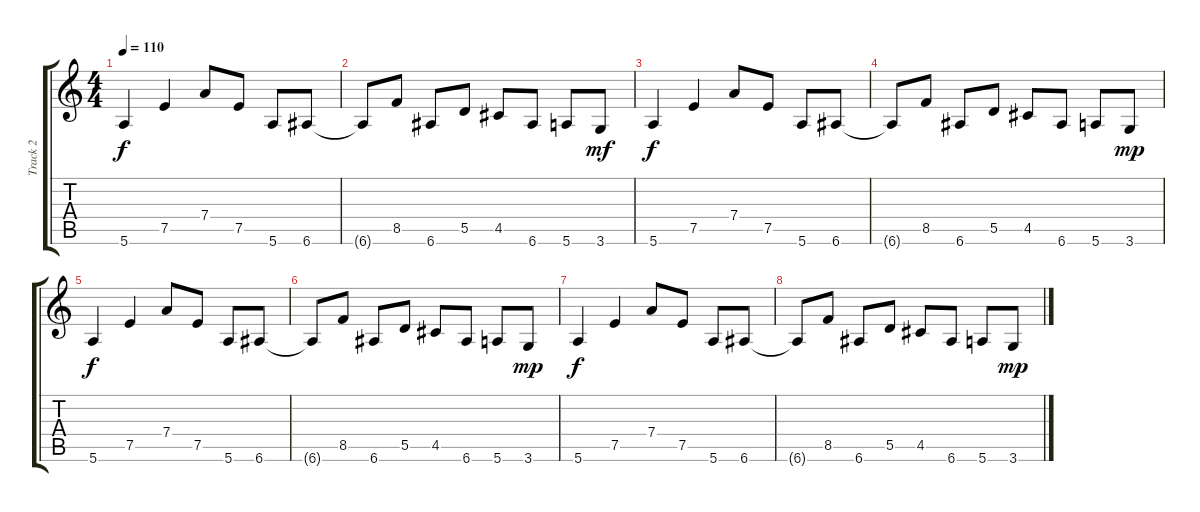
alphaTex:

\track ("Track 2" "Track 2") {instrument electricguitarclean}
\staff {score tabs}
\tuning (E4 B3 G3 D3 A2 E2) {hide}
\ts (4 4)
\tempo 110
\clef g2
\ks c
5.6.4{dy f} 7.5.4 7.4.8 7.5.8 5.6.8 6.6.8 |
6.6{t}.8 8.5.8 6.6.8 5.5.8 4.5.8 6.6.8 5.6.8 3.6.8{dy mf} |
5.6.4{dy f} 7.5.4 7.4.8 7.5.8 5.6.8 6.6.8 |
6.6{t}.8 8.5.8 6.6.8 5.5.8 4.5.8 6.6.8 5.6.8 3.6.8{dy mp} |
5.6.4{dy f} 7.5.4 7.4.8 7.5.8 5.6.8 6.6.8 |
6.6{t}.8 8.5.8 6.6.8 5.5.8 4.5.8 6.6.8 5.6.8 3.6.8{dy mp} |
5.6.4{dy f} 7.5.4 7.4.8 7.5.8 5.6.8 6.6.8 |
6.6{t}.8 8.5.8 6.6.8 5.5.8 4.5.8 6.6.8 5.6.8 3.6.8{dy mp}
